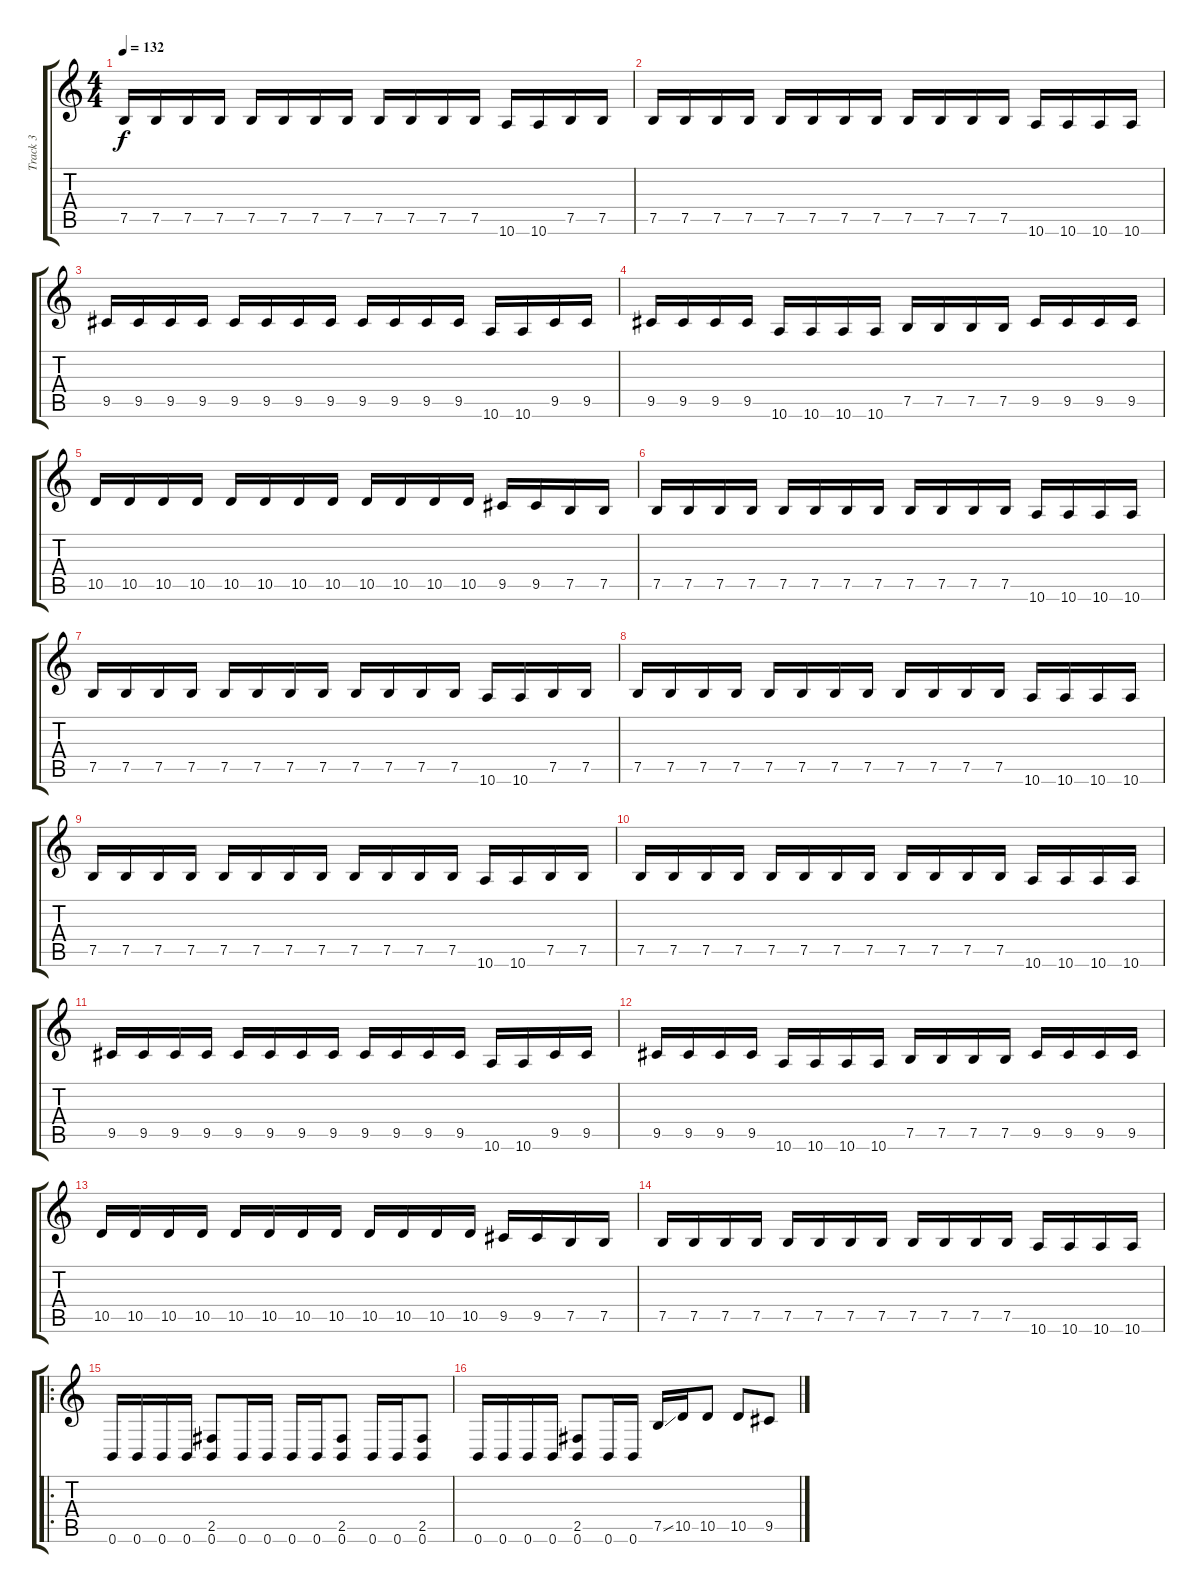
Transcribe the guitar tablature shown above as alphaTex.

\track ("Track 3" "Track 3") {instrument distortionguitar}
\staff {score tabs}
\tuning (B3 Gb3 D3 A2 E2 B1) {hide}
\ts (4 4)
\tempo 132
\clef g2
\ks c
7.5.16{dy f} 7.5.16 7.5.16 7.5.16 7.5.16 7.5.16 7.5.16 7.5.16 7.5.16 7.5.16 7.5.16 7.5.16 10.6.16 10.6.16 7.5.16 7.5.16 |
7.5.16 7.5.16 7.5.16 7.5.16 7.5.16 7.5.16 7.5.16 7.5.16 7.5.16 7.5.16 7.5.16 7.5.16 10.6.16 10.6.16 10.6.16 10.6.16 |
9.5.16 9.5.16 9.5.16 9.5.16 9.5.16 9.5.16 9.5.16 9.5.16 9.5.16 9.5.16 9.5.16 9.5.16 10.6.16 10.6.16 9.5.16 9.5.16 |
9.5.16 9.5.16 9.5.16 9.5.16 10.6.16 10.6.16 10.6.16 10.6.16 7.5.16 7.5.16 7.5.16 7.5.16 9.5.16 9.5.16 9.5.16 9.5.16 |
10.5.16 10.5.16 10.5.16 10.5.16 10.5.16 10.5.16 10.5.16 10.5.16 10.5.16 10.5.16 10.5.16 10.5.16 9.5.16 9.5.16 7.5.16 7.5.16 |
7.5.16 7.5.16 7.5.16 7.5.16 7.5.16 7.5.16 7.5.16 7.5.16 7.5.16 7.5.16 7.5.16 7.5.16 10.6.16 10.6.16 10.6.16 10.6.16 |
7.5.16 7.5.16 7.5.16 7.5.16 7.5.16 7.5.16 7.5.16 7.5.16 7.5.16 7.5.16 7.5.16 7.5.16 10.6.16 10.6.16 7.5.16 7.5.16 |
7.5.16 7.5.16 7.5.16 7.5.16 7.5.16 7.5.16 7.5.16 7.5.16 7.5.16 7.5.16 7.5.16 7.5.16 10.6.16 10.6.16 10.6.16 10.6.16 |
7.5.16 7.5.16 7.5.16 7.5.16 7.5.16 7.5.16 7.5.16 7.5.16 7.5.16 7.5.16 7.5.16 7.5.16 10.6.16 10.6.16 7.5.16 7.5.16 |
7.5.16 7.5.16 7.5.16 7.5.16 7.5.16 7.5.16 7.5.16 7.5.16 7.5.16 7.5.16 7.5.16 7.5.16 10.6.16 10.6.16 10.6.16 10.6.16 |
9.5.16 9.5.16 9.5.16 9.5.16 9.5.16 9.5.16 9.5.16 9.5.16 9.5.16 9.5.16 9.5.16 9.5.16 10.6.16 10.6.16 9.5.16 9.5.16 |
9.5.16 9.5.16 9.5.16 9.5.16 10.6.16 10.6.16 10.6.16 10.6.16 7.5.16 7.5.16 7.5.16 7.5.16 9.5.16 9.5.16 9.5.16 9.5.16 |
10.5.16 10.5.16 10.5.16 10.5.16 10.5.16 10.5.16 10.5.16 10.5.16 10.5.16 10.5.16 10.5.16 10.5.16 9.5.16 9.5.16 7.5.16 7.5.16 |
7.5.16 7.5.16 7.5.16 7.5.16 7.5.16 7.5.16 7.5.16 7.5.16 7.5.16 7.5.16 7.5.16 7.5.16 10.6.16 10.6.16 10.6.16 10.6.16 |
\ro
0.6.16 0.6.16 0.6.16 0.6.16 (2.5 0.6).8 0.6.16 0.6.16 0.6.16 0.6.16 (2.5 0.6).8 0.6.16 0.6.16 (2.5 0.6).8 |
0.6.16 0.6.16 0.6.16 0.6.16 (2.5 0.6).8 0.6.16 0.6.16 7.5{ss}.16 10.5.16 10.5.8 10.5.8 9.5.8
